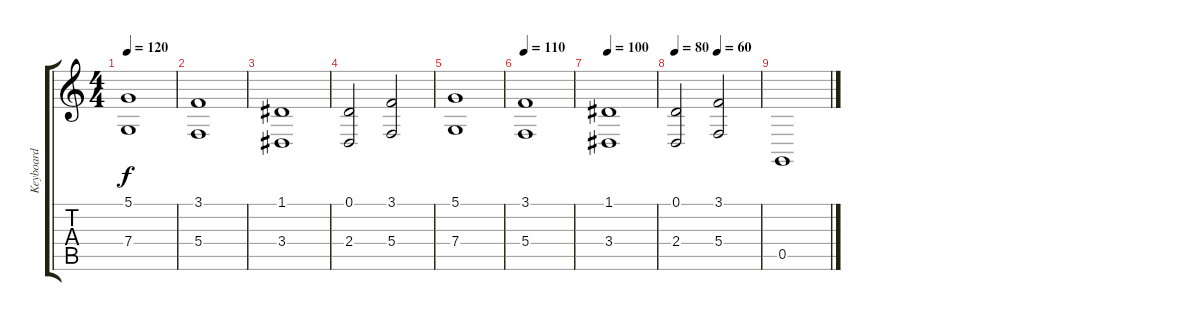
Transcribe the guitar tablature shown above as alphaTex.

\track ("Keyboard" "Keyboard") {instrument vibraphone}
\staff {score tabs}
\tuning (D4 A3 F3 C3 G2 D2) {hide}
\ts (4 4)
\tempo 120
\clef g2
\ks c
(5.1 7.4).1{dy f} |
(3.1 5.4).1 |
(1.1 3.4).1 |
(0.1 2.4).2 (3.1 5.4).2 |
(5.1 7.4).1 |
\tempo 110
(3.1 5.4).1 |
\tempo 100
(1.1 3.4).1 |
\tempo 80
\tempo (60 0.5)
(0.1 2.4).2 (3.1 5.4).2 |
0.5.1
